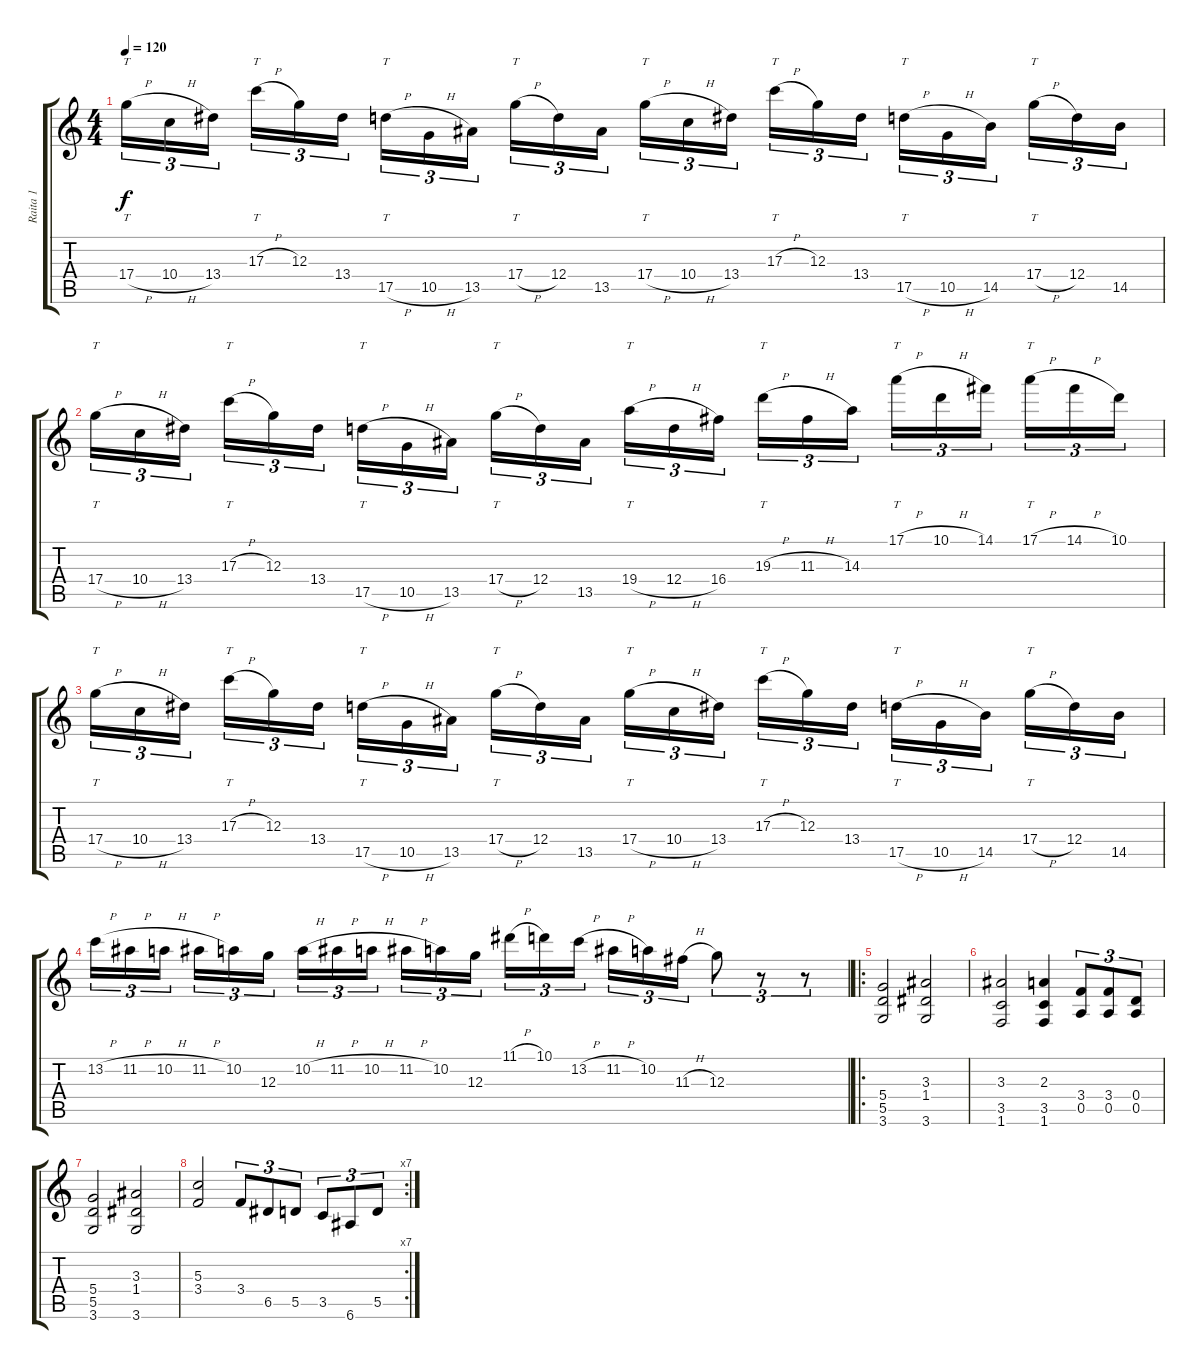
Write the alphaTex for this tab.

\track ("Raita 1" "Raita 1") {instrument distortionguitar}
\staff {score tabs}
\tuning (E4 B3 G3 D3 A2 E2) {hide}
\ts (4 4)
\tempo 120
\clef g2
\ks c
17.4{h}.16{tt tu (3 2) dy f} 10.4{h}.16{tu (3 2)} 13.4.16{tu (3 2)} 17.3{h}.16{tt tu (3 2)} 12.3.16{tu (3 2)} 13.4.16{tu (3 2)} 17.5{h}.16{tt tu (3 2)} 10.5{h}.16{tu (3 2)} 13.5.16{tu (3 2)} 17.4{h}.16{tt tu (3 2)} 12.4.16{tu (3 2)} 13.5.16{tu (3 2)} 17.4{h}.16{tt tu (3 2)} 10.4{h}.16{tu (3 2)} 13.4.16{tu (3 2)} 17.3{h}.16{tt tu (3 2)} 12.3.16{tu (3 2)} 13.4.16{tu (3 2)} 17.5{h}.16{tt tu (3 2)} 10.5{h}.16{tu (3 2)} 14.5.16{tu (3 2)} 17.4{h}.16{tt tu (3 2)} 12.4.16{tu (3 2)} 14.5.16{tu (3 2)} |
17.4{h}.16{tt tu (3 2)} 10.4{h}.16{tu (3 2)} 13.4.16{tu (3 2)} 17.3{h}.16{tt tu (3 2)} 12.3.16{tu (3 2)} 13.4.16{tu (3 2)} 17.5{h}.16{tt tu (3 2)} 10.5{h}.16{tu (3 2)} 13.5.16{tu (3 2)} 17.4{h}.16{tt tu (3 2)} 12.4.16{tu (3 2)} 13.5.16{tu (3 2)} 19.4{h}.16{tt tu (3 2)} 12.4{h}.16{tu (3 2)} 16.4.16{tu (3 2)} 19.3{h}.16{tt tu (3 2)} 11.3{h}.16{tu (3 2)} 14.3.16{tu (3 2)} 17.1{h}.16{tt tu (3 2)} 10.1{h}.16{tu (3 2)} 14.1.16{tu (3 2)} 17.1{h}.16{tt tu (3 2)} 14.1{h}.16{tu (3 2)} 10.1.16{tu (3 2)} |
17.4{h}.16{tt tu (3 2)} 10.4{h}.16{tu (3 2)} 13.4.16{tu (3 2)} 17.3{h}.16{tt tu (3 2)} 12.3.16{tu (3 2)} 13.4.16{tu (3 2)} 17.5{h}.16{tt tu (3 2)} 10.5{h}.16{tu (3 2)} 13.5.16{tu (3 2)} 17.4{h}.16{tt tu (3 2)} 12.4.16{tu (3 2)} 13.5.16{tu (3 2)} 17.4{h}.16{tt tu (3 2)} 10.4{h}.16{tu (3 2)} 13.4.16{tu (3 2)} 17.3{h}.16{tt tu (3 2)} 12.3.16{tu (3 2)} 13.4.16{tu (3 2)} 17.5{h}.16{tt tu (3 2)} 10.5{h}.16{tu (3 2)} 14.5.16{tu (3 2)} 17.4{h}.16{tt tu (3 2)} 12.4.16{tu (3 2)} 14.5.16{tu (3 2)} |
13.2{h}.16{tu (3 2)} 11.2{h}.16{tu (3 2)} 10.2{h}.16{tu (3 2)} 11.2{h}.16{tu (3 2)} 10.2.16{tu (3 2)} 12.3.16{tu (3 2)} 10.2{h}.16{tu (3 2)} 11.2{h}.16{tu (3 2)} 10.2{h}.16{tu (3 2)} 11.2{h}.16{tu (3 2)} 10.2.16{tu (3 2)} 12.3.16{tu (3 2)} 11.1{h}.16{tu (3 2)} 10.1.16{tu (3 2)} 13.2{h}.16{tu (3 2)} 11.2{h}.16{tu (3 2)} 10.2.16{tu (3 2)} 11.3{h}.16{tu (3 2)} 12.3.8{tu (3 2)} r.8{tu (3 2)} r.8{tu (3 2)} |
\ro
(5.4 5.5 3.6).2 (3.3 1.4 3.6).2 |
(3.3 3.5 1.6).2 (2.3 3.5 1.6).4 (3.4 0.5).8{tu (3 2)} (3.4 0.5).8{tu (3 2)} (0.4 0.5).8{tu (3 2)} |
(5.4 5.5 3.6).2 (3.3 1.4 3.6).2 |
\rc 7
(5.3 3.4).2 3.4.8{tu (3 2)} 6.5.8{tu (3 2)} 5.5.8{tu (3 2)} 3.5.8{tu (3 2)} 6.6.8{tu (3 2)} 5.5.8{tu (3 2)}
